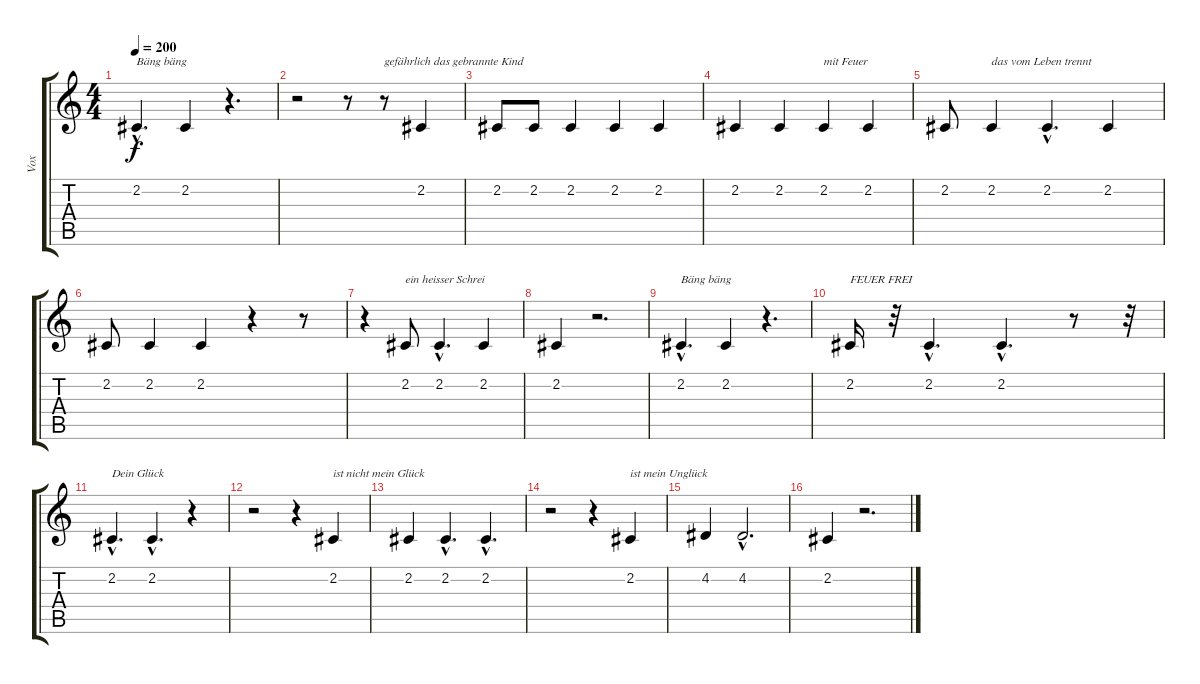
\track ("Vox" "Vox") {instrument lead6voice}
\staff {score tabs}
\tuning (E4 B3 G3 D3 A2 E2) {hide}
\ts (4 4)
\tempo 200
\clef g2
\ks c
2.2{hac}.4{d txt "Bäng bäng" dy f} 2.2.4 r.4{d} |
r.2 r.8 r.8{txt "gefährlich das gebrannte Kind"} 2.2.4 |
2.2.8 2.2.8 2.2.4 2.2.4 2.2.4 |
2.2.4 2.2.4 2.2.4{txt "mit Feuer"} 2.2.4 |
2.2.8 2.2.4{txt "das vom Leben trennt"} 2.2{hac}.4{d} 2.2.4 |
2.2.8 2.2.4 2.2.4 r.4 r.8 |
r.4 2.2.8{txt "ein heisser Schrei"} 2.2{hac}.4{d} 2.2.4 |
2.2.4 r.2{d} |
2.2{hac}.4{d txt "Bäng bäng"} 2.2.4 r.4{d} |
2.2.16{txt "FEUER FREI"} r.32 2.2{hac}.4{d} 2.2{hac}.4{d} r.8 r.32 |
2.2{hac}.4{d txt "Dein Glück" volume 12} 2.2{hac}.4{d} r.4 |
r.2 r.4 2.2.4{txt "ist nicht mein Glück"} |
2.2.4 2.2{hac}.4{d} 2.2{hac}.4{d} |
r.2 r.4 2.2.4{txt "ist mein Unglück"} |
4.2.4 4.2{hac}.2{d} |
2.2.4 r.2{d}
